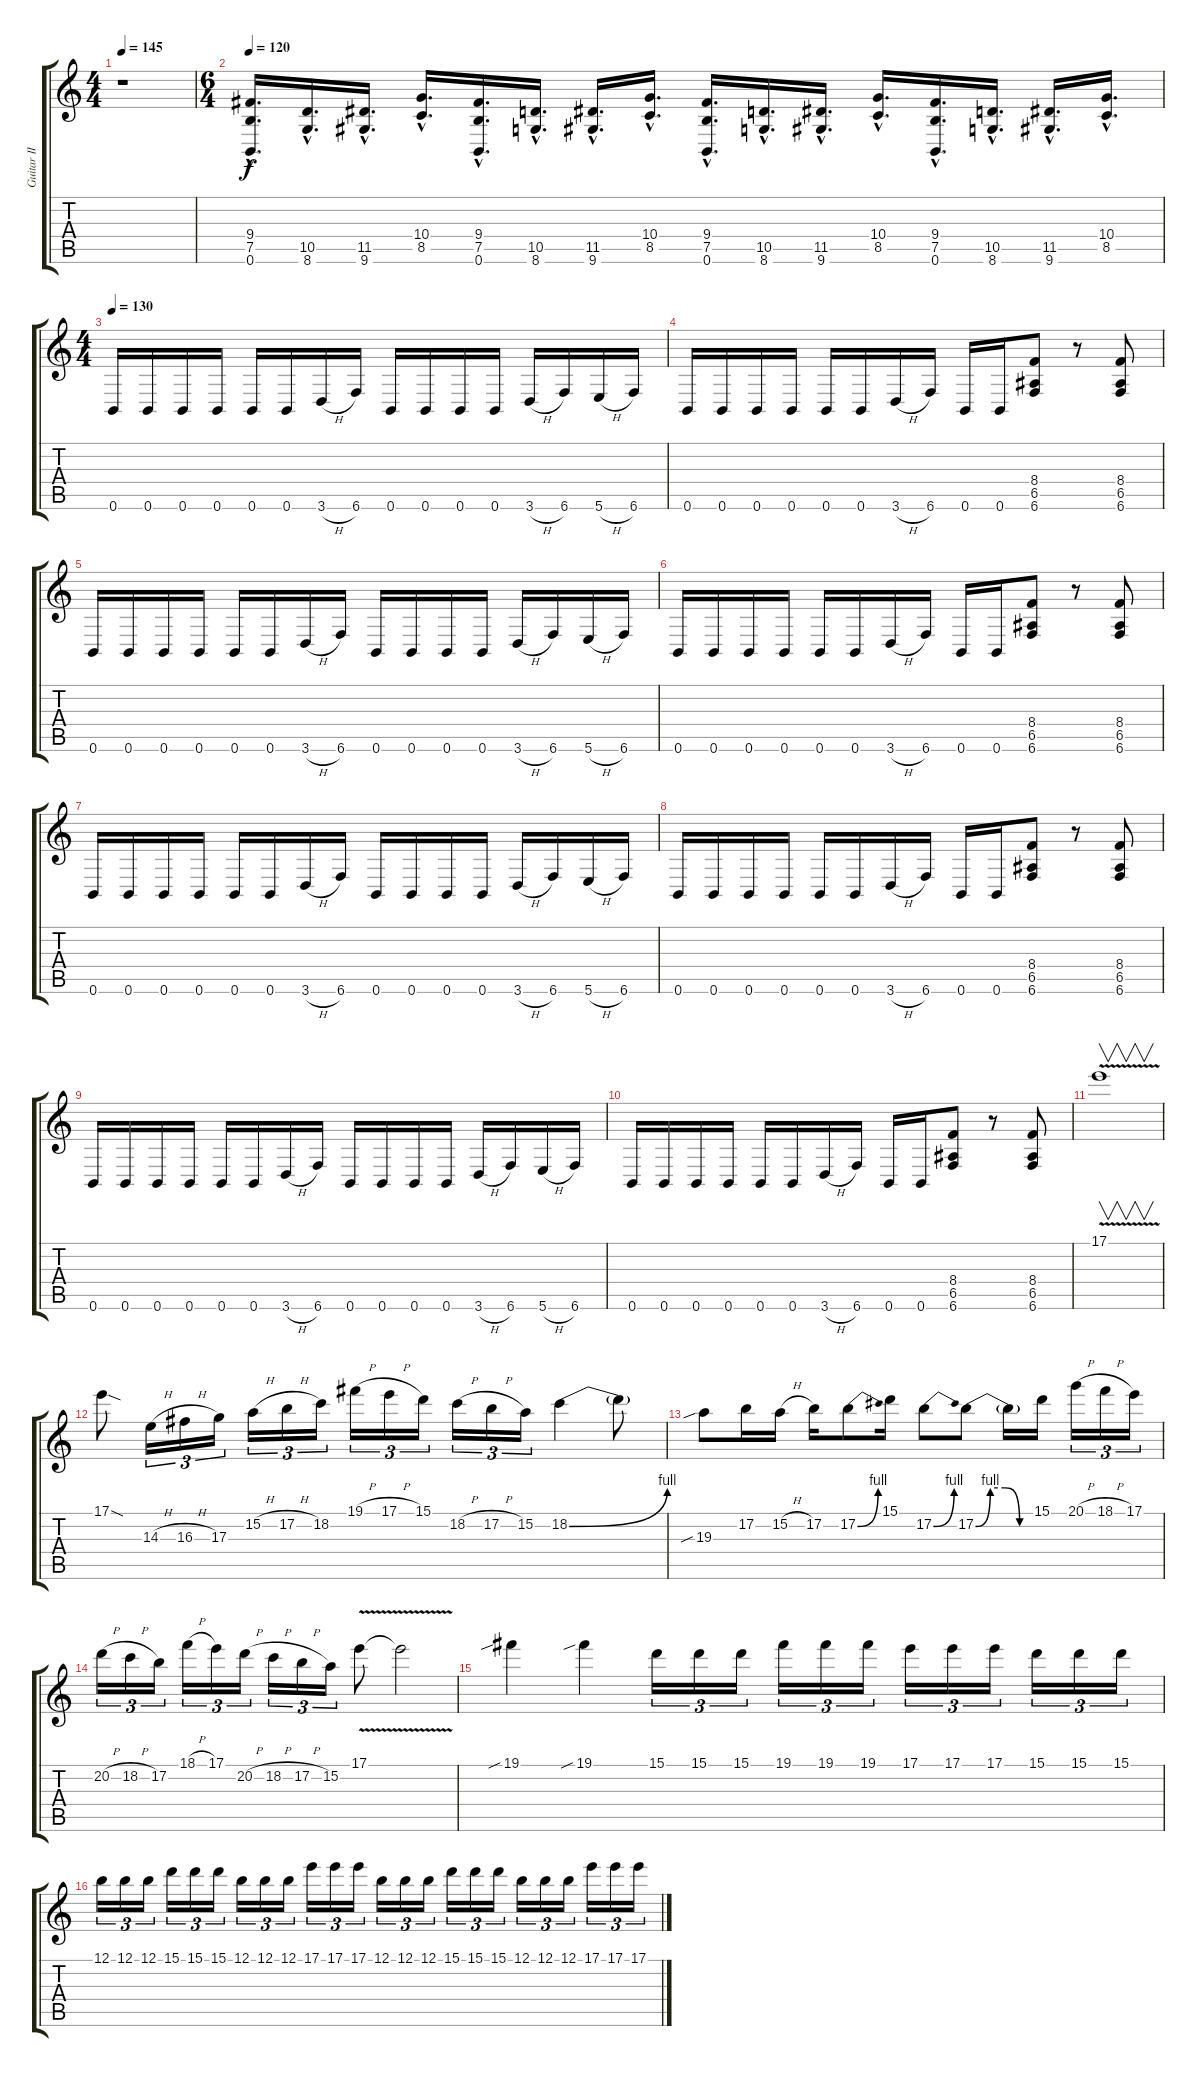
\track ("Guitar II" "Guitar II") {instrument distortionguitar}
\staff {score tabs}
\tuning (B3 Gb3 D3 A2 E2 B1) {hide}
\ts (4 4)
\tempo 145
\clef g2
\ks c
r.1{dy f} |
\ts (6 4)
\tempo 120
(9.4{hac} 7.5{hac} 0.6{hac}).16{d} (10.5{hac} 8.6{hac}).16{d} (11.5{hac} 9.6{hac}).16{d} (10.4{hac} 8.5{hac}).16{d} (9.4{hac} 7.5{hac} 0.6{hac}).16{d} (10.5{hac} 8.6{hac}).16{d} (11.5{hac} 9.6{hac}).16{d} (10.4{hac} 8.5{hac}).16{d} (9.4{hac} 7.5{hac} 0.6{hac}).16{d} (10.5{hac} 8.6{hac}).16{d} (11.5{hac} 9.6{hac}).16{d} (10.4{hac} 8.5{hac}).16{d} (9.4{hac} 7.5{hac} 0.6{hac}).16{d} (10.5{hac} 8.6{hac}).16{d} (11.5{hac} 9.6{hac}).16{d} (10.4{hac} 8.5{hac}).16{d} |
\ts (4 4)
\tempo 130
0.6.16 0.6.16 0.6.16 0.6.16 0.6.16 0.6.16 3.6{h}.16 6.6.16 0.6.16 0.6.16 0.6.16 0.6.16 3.6{h}.16 6.6.16 5.6{h}.16 6.6.16 |
0.6.16 0.6.16 0.6.16 0.6.16 0.6.16 0.6.16 3.6{h}.16 6.6.16 0.6.16 0.6.16 (8.4 6.5 6.6).8 r.8 (8.4 6.5 6.6).8 |
0.6.16 0.6.16 0.6.16 0.6.16 0.6.16 0.6.16 3.6{h}.16 6.6.16 0.6.16 0.6.16 0.6.16 0.6.16 3.6{h}.16 6.6.16 5.6{h}.16 6.6.16 |
0.6.16 0.6.16 0.6.16 0.6.16 0.6.16 0.6.16 3.6{h}.16 6.6.16 0.6.16 0.6.16 (8.4 6.5 6.6).8 r.8 (8.4 6.5 6.6).8 |
0.6.16 0.6.16 0.6.16 0.6.16 0.6.16 0.6.16 3.6{h}.16 6.6.16 0.6.16 0.6.16 0.6.16 0.6.16 3.6{h}.16 6.6.16 5.6{h}.16 6.6.16 |
0.6.16 0.6.16 0.6.16 0.6.16 0.6.16 0.6.16 3.6{h}.16 6.6.16 0.6.16 0.6.16 (8.4 6.5 6.6).8 r.8 (8.4 6.5 6.6).8 |
0.6.16 0.6.16 0.6.16 0.6.16 0.6.16 0.6.16 3.6{h}.16 6.6.16 0.6.16 0.6.16 0.6.16 0.6.16 3.6{h}.16 6.6.16 5.6{h}.16 6.6.16 |
0.6.16 0.6.16 0.6.16 0.6.16 0.6.16 0.6.16 3.6{h}.16 6.6.16 0.6.16 0.6.16 (8.4 6.5 6.6).8 r.8 (8.4 6.5 6.6).8 |
17.1{v}.1{v} |
17.1{sod}.8 14.3{h}.16{tu (3 2)} 16.3{h}.16{tu (3 2)} 17.3.16{tu (3 2)} 15.2{h}.16{tu (3 2)} 17.2{h}.16{tu (3 2)} 18.2.16{tu (3 2)} 19.1{h}.16{tu (3 2)} 17.1{h}.16{tu (3 2)} 15.1.16{tu (3 2)} 18.2{h}.16{tu (3 2)} 17.2{h}.16{tu (3 2)} 15.2.16{tu (3 2)} 18.2{be (bend 0 0 60 4)}.4 18.2{t}.8 |
19.3{sib}.8 17.2.16 15.2{h}.16 17.2.16 17.2{be (bend 0 0 60 4)}.8 15.1.16 17.2{be (bend 0 0 60 4)}.8 17.2{be (custom 0 0 15 4 30 4 45 0 60 0)}.8 17.2{t}.16 15.1.16 20.1{h}.16{tu (3 2)} 18.1{h}.16{tu (3 2)} 17.1.16{tu (3 2)} |
20.2{h}.16{tu (3 2)} 18.2{h}.16{tu (3 2)} 17.2.16{tu (3 2)} 18.1{h}.16{tu (3 2)} 17.1.16{tu (3 2)} 20.2{h}.16{tu (3 2)} 18.2{h}.16{tu (3 2)} 17.2{h}.16{tu (3 2)} 15.2.16{tu (3 2)} 17.1{v}.8 17.1{t}.2 |
19.1{sib}.4 19.1{sib}.4 15.1.16{tu (3 2)} 15.1.16{tu (3 2)} 15.1.16{tu (3 2)} 19.1.16{tu (3 2)} 19.1.16{tu (3 2)} 19.1.16{tu (3 2)} 17.1.16{tu (3 2)} 17.1.16{tu (3 2)} 17.1.16{tu (3 2)} 15.1.16{tu (3 2)} 15.1.16{tu (3 2)} 15.1.16{tu (3 2)} |
12.1.16{tu (3 2)} 12.1.16{tu (3 2)} 12.1.16{tu (3 2)} 15.1.16{tu (3 2)} 15.1.16{tu (3 2)} 15.1.16{tu (3 2)} 12.1.16{tu (3 2)} 12.1.16{tu (3 2)} 12.1.16{tu (3 2)} 17.1.16{tu (3 2)} 17.1.16{tu (3 2)} 17.1.16{tu (3 2)} 12.1.16{tu (3 2)} 12.1.16{tu (3 2)} 12.1.16{tu (3 2)} 15.1.16{tu (3 2)} 15.1.16{tu (3 2)} 15.1.16{tu (3 2)} 12.1.16{tu (3 2)} 12.1.16{tu (3 2)} 12.1.16{tu (3 2)} 17.1.16{tu (3 2)} 17.1.16{tu (3 2)} 17.1.16{tu (3 2)}
